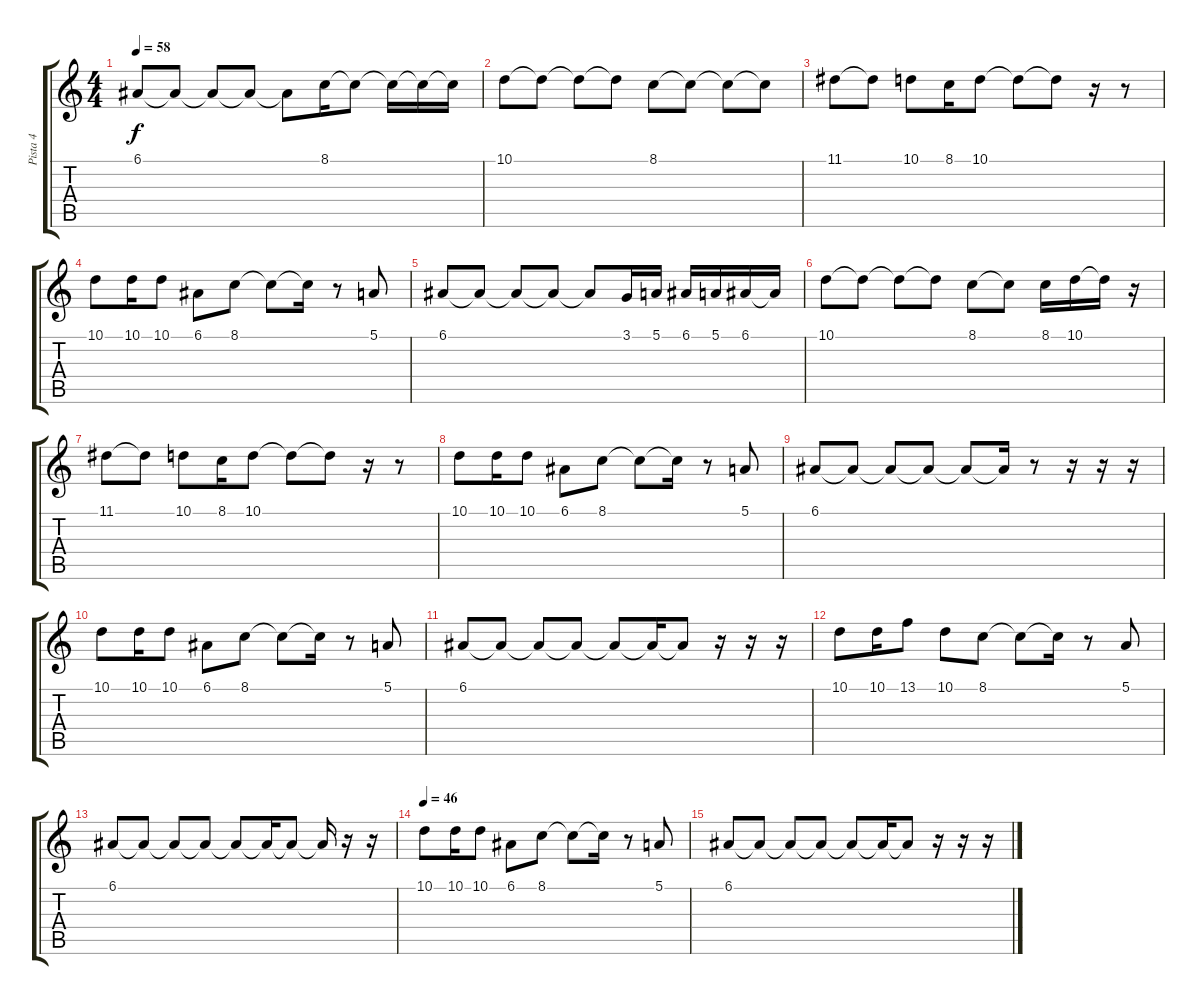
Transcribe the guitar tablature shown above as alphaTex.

\track ("Pista 4" "Pista 4") {instrument flute}
\staff {score tabs}
\tuning (E4 B3 G3 D3 A2 E2) {hide}
\ts (4 4)
\tempo 58
\clef g2
\ks c
6.1.8{dy f} 6.1{t}.8 6.1{t}.8 6.1{t}.8 6.1{t}.8 8.1.16 8.1{t}.8 8.1{t}.16 8.1{t}.16 8.1{t}.16 |
10.1.8 10.1{t}.8 10.1{t}.8 10.1{t}.8 8.1.8 8.1{t}.8 8.1{t}.8 8.1{t}.8 |
11.1.8 11.1{t}.8 10.1.8 8.1.16 10.1.8 10.1{t}.8 10.1{t}.8 r.16 r.8 |
10.1.8 10.1.16 10.1.8 6.1.8 8.1.8 8.1{t}.8 8.1{t}.16 r.8 5.1.8 |
6.1.8 6.1{t}.8 6.1{t}.8 6.1{t}.8 6.1{t}.8 3.1.16 5.1.16 6.1.16 5.1.16 6.1.16 6.1{t}.16 |
10.1.8 10.1{t}.8 10.1{t}.8 10.1{t}.8 8.1.8 8.1{t}.8 8.1.16 10.1.16 10.1{t}.16 r.16 |
11.1.8 11.1{t}.8 10.1.8 8.1.16 10.1.8 10.1{t}.8 10.1{t}.8 r.16 r.8 |
10.1.8 10.1.16 10.1.8 6.1.8 8.1.8 8.1{t}.8 8.1{t}.16 r.8 5.1.8 |
6.1.8 6.1{t}.8 6.1{t}.8 6.1{t}.8 6.1{t}.8 6.1{t}.16 r.8 r.16 r.16 r.16 |
10.1.8 10.1.16 10.1.8 6.1.8 8.1.8 8.1{t}.8 8.1{t}.16 r.8 5.1.8 |
6.1.8 6.1{t}.8 6.1{t}.8 6.1{t}.8 6.1{t}.8 6.1{t}.16 6.1{t}.8 r.16 r.16 r.16 |
10.1.8 10.1.16 13.1.8 10.1.8 8.1.8 8.1{t}.8 8.1{t}.16 r.8 5.1.8 |
6.1.8 6.1{t}.8 6.1{t}.8 6.1{t}.8 6.1{t}.8 6.1{t}.16 6.1{t}.8 6.1{t}.16 r.16 r.16 |
\tempo 46
10.1.8 10.1.16 10.1.8 6.1.8 8.1.8 8.1{t}.8 8.1{t}.16 r.8 5.1.8 |
6.1.8 6.1{t}.8 6.1{t}.8 6.1{t}.8 6.1{t}.8 6.1{t}.16 6.1{t}.8 r.16 r.16 r.16
